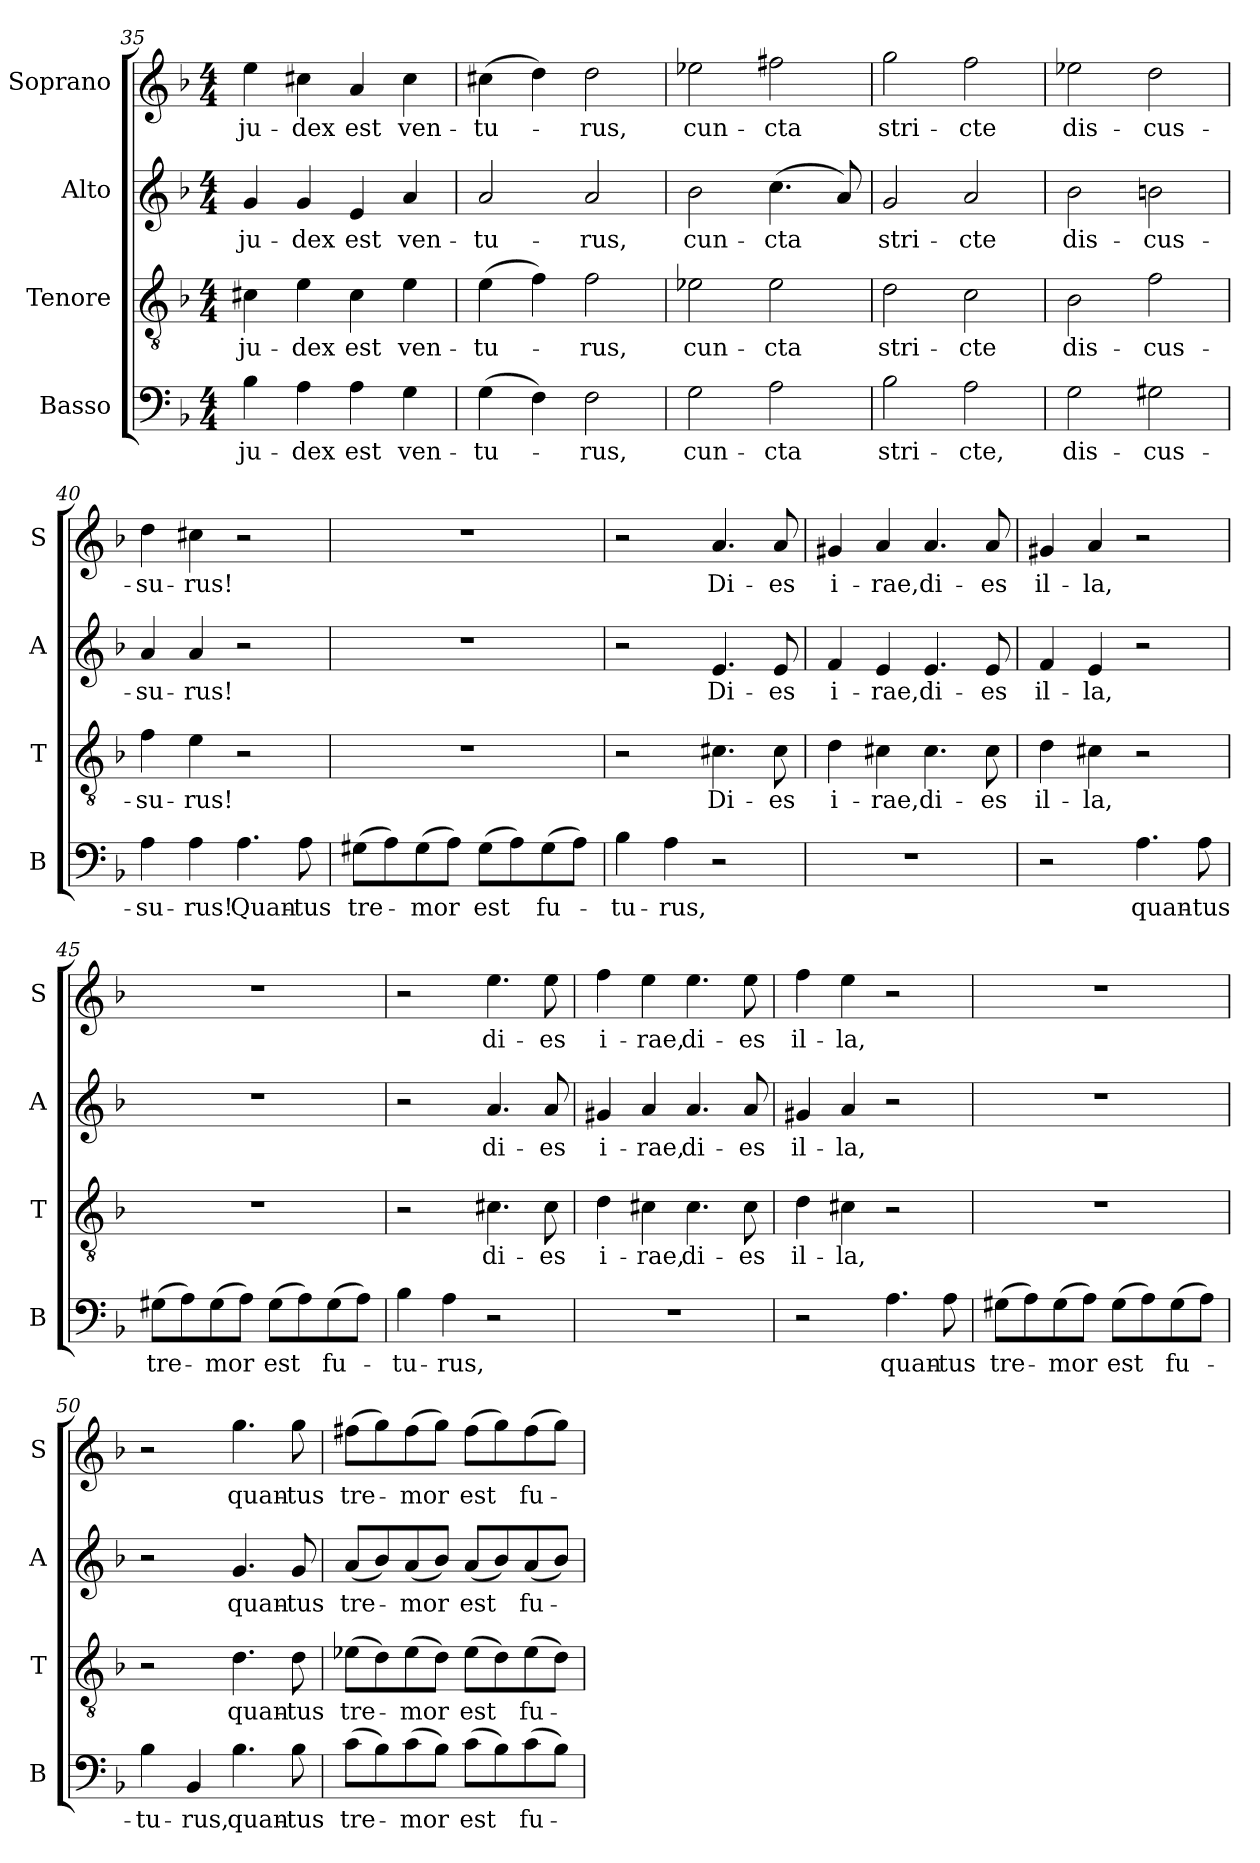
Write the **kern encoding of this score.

**kern	**text	**kern	**text	**kern	**text	**kern	**text
*part4	*part4	*part3	*part3	*part2	*part2	*part1	*part1
*staff4	*staff4	*staff3	*staff3	*staff2	*staff2	*staff1	*staff1
*I"Basso	*	*I"Tenore	*	*I"Alto	*	*I"Soprano	*
*I'B	*	*I'T	*	*I'A	*	*I'S	*
*clefF4	*	*clefGv2	*	*clefG2	*	*clefG2	*
*k[b-]	*	*k[b-]	*	*k[b-]	*	*k[b-]	*
*d:	*	*d:	*	*d:	*	*d:	*
*M4/4	*	*M4/4	*	*M4/4	*	*M4/4	*
=35	=35	=35	=35	=35	=35	=35	=35
!	!LO:LY:b	!	!LO:LY:b	!	!LO:LY:b	!	!LO:LY:b
4B-\	ju-	4c#X\	ju-	4g/	ju-	4ee\	ju-
!	!LO:LY:b	!	!LO:LY:b	!	!LO:LY:b	!	!LO:LY:b
4A\	-dex	4e\	-dex	4g/	-dex	4cc#X\	-dex
!	!LO:LY:b	!	!LO:LY:b	!	!LO:LY:b	!	!LO:LY:b
4A\	est	4c#\	est	4e/	est	4a/	est
!	!LO:LY:b	!	!LO:LY:b	!	!LO:LY:b	!	!LO:LY:b
4G\	ven-	4e\	ven-	4a/	ven-	4cc#\	ven-
=36	=36	=36	=36	=36	=36	=36	=36
!	!LO:LY:b	!	!LO:LY:b	!	!LO:LY:b	!	!LO:LY:b
(>4G\	-tu-	(>4e\	-tu-	2a/	-tu-	(>4cc#X\	-tu-
4F\)	.	4f\)	.	.	.	4dd\)	.
!	!LO:LY:b	!	!LO:LY:b	!	!LO:LY:b	!	!LO:LY:b
2F\	-rus,	2f\	-rus,	2a/	-rus,	2dd\	-rus,
=37	=37	=37	=37	=37	=37	=37	=37
!	!LO:LY:b	!	!LO:LY:b	!	!LO:LY:b	!	!LO:LY:b
2G\	cun-	2e-X\	cun-	2b-\	cun-	2ee-X\	cun-
!	!LO:LY:b	!	!LO:LY:b	!	!LO:LY:b	!	!LO:LY:b
2A\	-cta	2e-\	-cta	(>4.cc\	-cta	2ff#X\	-cta
.	.	.	.	8a/)	.	.	.
=38	=38	=38	=38	=38	=38	=38	=38
!	!LO:LY:b	!	!LO:LY:b	!	!LO:LY:b	!	!LO:LY:b
2B-\	stri-	2d\	stri-	2g/	stri-	2gg\	stri-
!	!LO:LY:b	!	!LO:LY:b	!	!LO:LY:b	!	!LO:LY:b
2A\	-cte,	2c\	-cte	2a/	-cte	2ff\	-cte
=39	=39	=39	=39	=39	=39	=39	=39
!	!LO:LY:b	!	!LO:LY:b	!	!LO:LY:b	!	!LO:LY:b
2G\	dis-	2B-\	dis-	2b-\	dis-	2ee-X\	dis-
!	!LO:LY:b	!	!LO:LY:b	!	!LO:LY:b	!	!LO:LY:b
2G#X\	-cus-	2f\	-cus-	2bn\	-cus-	2dd\	-cus-
!!LO:PB:g=z
=40	=40	=40	=40	=40	=40	=40	=40
!	!LO:LY:b	!	!LO:LY:b	!	!LO:LY:b	!	!LO:LY:b
4A\	-su-	4f\	-su-	4a/	-su-	4dd\	-su-
!	!LO:LY:b	!	!LO:LY:b	!	!LO:LY:b	!	!LO:LY:b
4A\	-rus!	4e\	-rus!	4a/	-rus!	4cc#X\	-rus!
!	!LO:LY:b	!	!	!	!	!	!
4.A\	Quan-	2r	.	2r	.	2r	.
!	!LO:LY:b	!	!	!	!	!	!
8A\	-tus	.	.	.	.	.	.
=41	=41	=41	=41	=41	=41	=41	=41
!	!LO:LY:b	!	!	!	!	!	!
(>8G#X\L	tre-	1r	.	1r	.	1r	.
8A\)	.	.	.	.	.	.	.
!	!LO:LY:b	!	!	!	!	!	!
(>8G#\	-mor	.	.	.	.	.	.
8A\J)	.	.	.	.	.	.	.
!	!LO:LY:b	!	!	!	!	!	!
(>8G#\L	est	.	.	.	.	.	.
8A\)	.	.	.	.	.	.	.
!	!LO:LY:b	!	!	!	!	!	!
(>8G#\	fu-	.	.	.	.	.	.
8A\J)	.	.	.	.	.	.	.
=42	=42	=42	=42	=42	=42	=42	=42
!	!LO:LY:b	!	!	!	!	!	!
4B-\	-tu-	2r	.	2r	.	2r	.
!	!LO:LY:b	!	!	!	!	!	!
4A\	-rus,	.	.	.	.	.	.
!	!	!	!LO:LY:b	!	!LO:LY:b	!	!LO:LY:b
2r	.	4.c#X\	Di-	4.e/	Di-	4.a/	Di-
!	!	!	!LO:LY:b	!	!LO:LY:b	!	!LO:LY:b
.	.	8c#\	-es	8e/	-es	8a/	-es
=43	=43	=43	=43	=43	=43	=43	=43
!	!	!	!LO:LY:b	!	!LO:LY:b	!	!LO:LY:b
1r	.	4d\	i-	4f/	i-	4g#X/	i-
!	!	!	!LO:LY:b	!	!LO:LY:b	!	!LO:LY:b
.	.	4c#X\	-rae,	4e/	-rae,	4a/	-rae,
!	!	!	!LO:LY:b	!	!LO:LY:b	!	!LO:LY:b
.	.	4.c#\	di-	4.e/	di-	4.a/	di-
!	!	!	!LO:LY:b	!	!LO:LY:b	!	!LO:LY:b
.	.	8c#\	-es	8e/	-es	8a/	-es
=44	=44	=44	=44	=44	=44	=44	=44
!	!	!	!LO:LY:b	!	!LO:LY:b	!	!LO:LY:b
2r	.	4d\	il-	4f/	il-	4g#X/	il-
!	!	!	!LO:LY:b	!	!LO:LY:b	!	!LO:LY:b
.	.	4c#X\	-la,	4e/	-la,	4a/	-la,
!	!LO:LY:b	!	!	!	!	!	!
4.A\	quan-	2r	.	2r	.	2r	.
!	!LO:LY:b	!	!	!	!	!	!
8A\	-tus	.	.	.	.	.	.
!!LO:LB:g=z
=45	=45	=45	=45	=45	=45	=45	=45
!	!LO:LY:b	!	!	!	!	!	!
(>8G#X\L	tre-	1r	.	1r	.	1r	.
8A\)	.	.	.	.	.	.	.
!	!LO:LY:b	!	!	!	!	!	!
(>8G#\	-mor	.	.	.	.	.	.
8A\J)	.	.	.	.	.	.	.
!	!LO:LY:b	!	!	!	!	!	!
(>8G#\L	est	.	.	.	.	.	.
8A\)	.	.	.	.	.	.	.
!	!LO:LY:b	!	!	!	!	!	!
(>8G#\	fu-	.	.	.	.	.	.
8A\J)	.	.	.	.	.	.	.
=46	=46	=46	=46	=46	=46	=46	=46
!	!LO:LY:b	!	!	!	!	!	!
4B-\	-tu-	2r	.	2r	.	2r	.
!	!LO:LY:b	!	!	!	!	!	!
4A\	-rus,	.	.	.	.	.	.
!	!	!	!LO:LY:b	!	!LO:LY:b	!	!LO:LY:b
2r	.	4.c#X\	di-	4.a/	di-	4.ee\	di-
!	!	!	!LO:LY:b	!	!LO:LY:b	!	!LO:LY:b
.	.	8c#\	-es	8a/	-es	8ee\	-es
=47	=47	=47	=47	=47	=47	=47	=47
!	!	!	!LO:LY:b	!	!LO:LY:b	!	!LO:LY:b
1r	.	4d\	i-	4g#X/	i-	4ff\	i-
!	!	!	!LO:LY:b	!	!LO:LY:b	!	!LO:LY:b
.	.	4c#X\	-rae,	4a/	-rae,	4ee\	-rae,
!	!	!	!LO:LY:b	!	!LO:LY:b	!	!LO:LY:b
.	.	4.c#\	di-	4.a/	di-	4.ee\	di-
!	!	!	!LO:LY:b	!	!LO:LY:b	!	!LO:LY:b
.	.	8c#\	-es	8a/	-es	8ee\	-es
=48	=48	=48	=48	=48	=48	=48	=48
!	!	!	!LO:LY:b	!	!LO:LY:b	!	!LO:LY:b
2r	.	4d\	il-	4g#X/	il-	4ff\	il-
!	!	!	!LO:LY:b	!	!LO:LY:b	!	!LO:LY:b
.	.	4c#X\	-la,	4a/	-la,	4ee\	-la,
!	!LO:LY:b	!	!	!	!	!	!
4.A\	quan-	2r	.	2r	.	2r	.
!	!LO:LY:b	!	!	!	!	!	!
8A\	-tus	.	.	.	.	.	.
=49	=49	=49	=49	=49	=49	=49	=49
!	!LO:LY:b	!	!	!	!	!	!
(>8G#X\L	tre-	1r	.	1r	.	1r	.
8A\)	.	.	.	.	.	.	.
!	!LO:LY:b	!	!	!	!	!	!
(>8G#\	-mor	.	.	.	.	.	.
8A\J)	.	.	.	.	.	.	.
!	!LO:LY:b	!	!	!	!	!	!
(>8G#\L	est	.	.	.	.	.	.
8A\)	.	.	.	.	.	.	.
!	!LO:LY:b	!	!	!	!	!	!
(>8G#\	fu-	.	.	.	.	.	.
8A\J)	.	.	.	.	.	.	.
!!LO:LB:g=z
=50	=50	=50	=50	=50	=50	=50	=50
!	!LO:LY:b	!	!	!	!	!	!
4B-\	-tu-	2r	.	2r	.	2r	.
!	!LO:LY:b	!	!	!	!	!	!
4BB-/	-rus,	.	.	.	.	.	.
!	!LO:LY:b	!	!LO:LY:b	!	!LO:LY:b	!	!LO:LY:b
4.B-\	quan-	4.d\	quan-	4.g/	quan-	4.gg\	quan-
!	!LO:LY:b	!	!LO:LY:b	!	!LO:LY:b	!	!LO:LY:b
8B-\	-tus	8d\	-tus	8g/	-tus	8gg\	-tus
=51	=51	=51	=51	=51	=51	=51	=51
!	!LO:LY:b	!	!LO:LY:b	!	!LO:LY:b	!	!LO:LY:b
(>8c\L	tre-	(>8e-X\L	tre-	(<8a/L	tre-	(>8ff#X\L	tre-
8B-\)	.	8d\)	.	8b-/)	.	8gg\)	.
!	!LO:LY:b	!	!LO:LY:b	!	!LO:LY:b	!	!LO:LY:b
(>8c\	-mor	(>8e-\	-mor	(<8a/	-mor	(>8ff#\	-mor
8B-\J)	.	8d\J)	.	8b-/J)	.	8gg\J)	.
!	!LO:LY:b	!	!LO:LY:b	!	!LO:LY:b	!	!LO:LY:b
(>8c\L	est	(>8e-\L	est	(<8a/L	est	(>8ff#\L	est
8B-\)	.	8d\)	.	8b-/)	.	8gg\)	.
!	!LO:LY:b	!	!LO:LY:b	!	!LO:LY:b	!	!LO:LY:b
(>8c\	fu-	(>8e-\	fu-	(<8a/	fu-	(>8ff#\	fu-
8B-\J)	.	8d\J)	.	8b-/J)	.	8gg\J)	.
=	=	=	=	=	=	=	=
*-	*-	*-	*-	*-	*-	*-	*-
